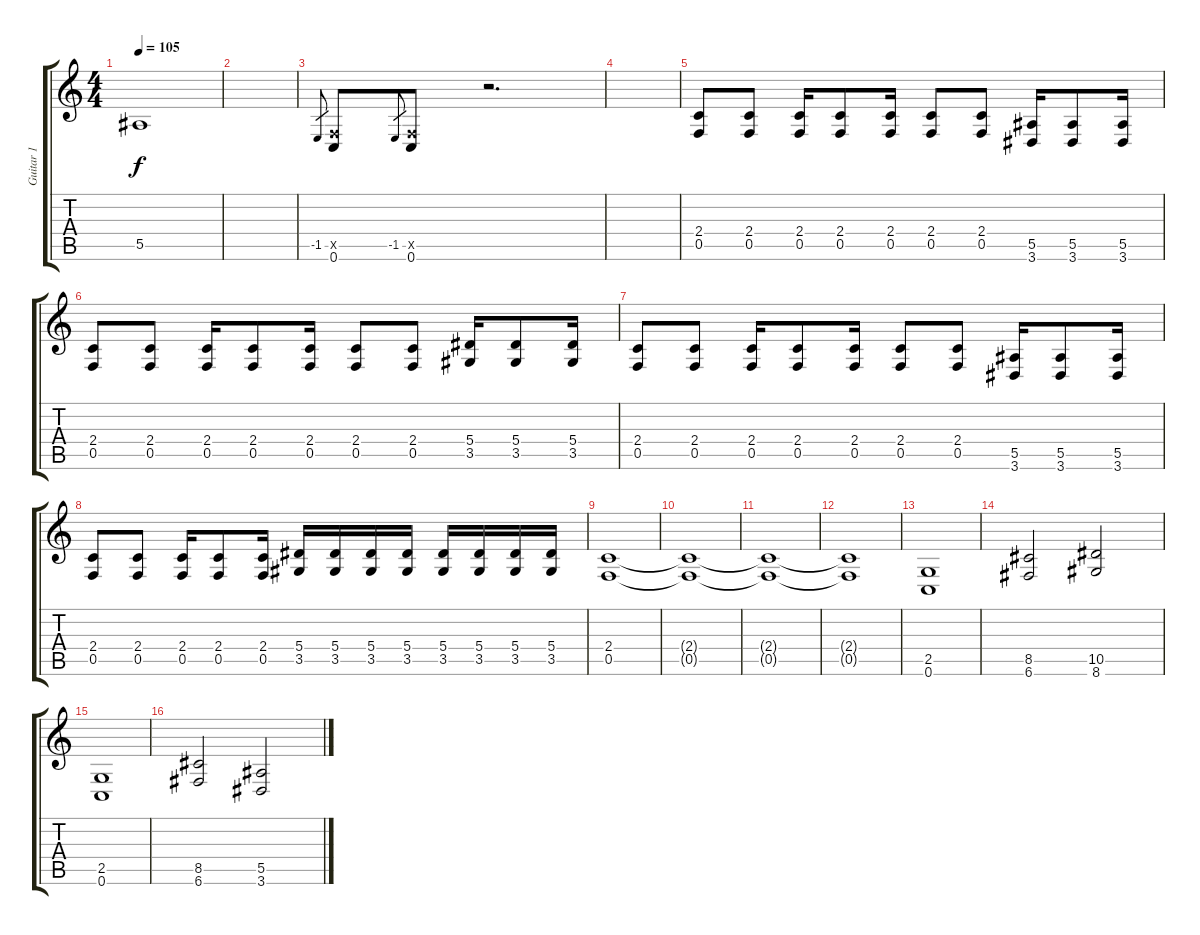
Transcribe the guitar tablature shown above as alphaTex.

\track ("Guitar 1" "Guitar 1") {instrument distortionguitar}
\staff {score tabs}
\tuning (C4 G3 Eb3 Bb2 F2 C2) {hide}
\ts (4 4)
\tempo 105
\clef g2
\ks c
5.5{t}.1{dy f volume 0} |
|
-1.5.8{gr} (0.5{x} 0.6).8{volume 16 instrument electricguitarmuted} -1.5.8{gr} (0.5{x} 0.6).8 r.2{d} |
|
(2.4 0.5).8 (2.4 0.5).8 (2.4 0.5).16 (2.4 0.5).8 (2.4 0.5).16 (2.4 0.5).8 (2.4 0.5).8 (5.5 3.6).16 (5.5 3.6).8 (5.5 3.6).16 |
(2.4 0.5).8 (2.4 0.5).8 (2.4 0.5).16 (2.4 0.5).8 (2.4 0.5).16 (2.4 0.5).8 (2.4 0.5).8 (5.4 3.5).16 (5.4 3.5).8 (5.4 3.5).16 |
(2.4 0.5).8 (2.4 0.5).8 (2.4 0.5).16 (2.4 0.5).8 (2.4 0.5).16 (2.4 0.5).8 (2.4 0.5).8 (5.5 3.6).16 (5.5 3.6).8 (5.5 3.6).16 |
(2.4 0.5).8 (2.4 0.5).8 (2.4 0.5).16 (2.4 0.5).8 (2.4 0.5).16 (5.4 3.5).16 (5.4 3.5).16 (5.4 3.5).16 (5.4 3.5).16 (5.4 3.5).16 (5.4 3.5).16 (5.4 3.5).16 (5.4 3.5).16 |
(2.4 0.5).1 |
(2.4{t} 0.5{t}).1 |
(2.4{t} 0.5{t}).1{volume 14} |
(2.4{t} 0.5{t}).1 |
(2.5 0.6).1 |
(8.5 6.6).2 (10.5 8.6).2 |
(2.5 0.6).1 |
(8.5 6.6).2 (5.5 3.6).2
